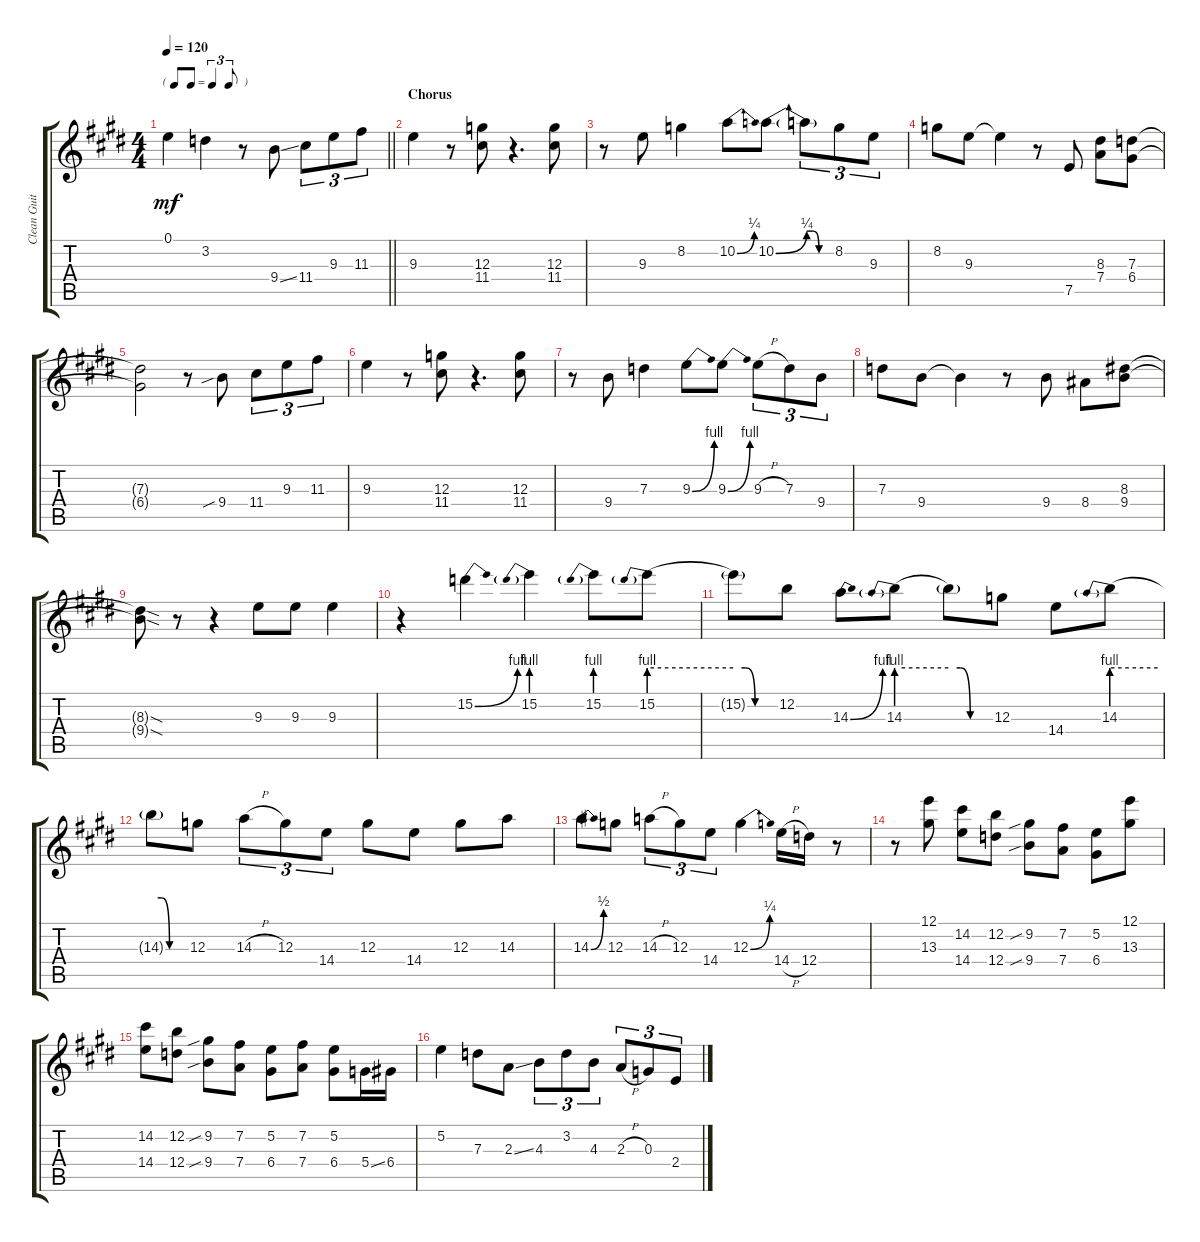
\track ("Clean Guitar" "Clean Guit") {instrument electricguitarclean}
\staff {score tabs}
\tuning (E4 B3 G3 D3 A2 E2) {hide}
\ts (4 4)
\tf triplet8th
\tempo 120
\clef g2
\barLineRight lightlight
\ks e
0.1.4{dy mf} 3.2.4 r.8 9.4{ss}.8 11.4.8{tu (3 2)} 9.3.8{tu (3 2)} 11.3.8{tu (3 2)} |
\section ("" "Chorus")
9.3.4 r.8 (12.3 11.4).8 r.4{d} (12.3 11.4).8 |
r.8 9.3.8 8.2.4 10.2{be (bend 0 0 60 1)}.8 10.2{be (bend 0 0 60 1)}.8 10.2{be (custom 0 1 15 1 30 0 60 0) t}.8{tu (3 2)} 8.2.8{tu (3 2)} 9.3.8{tu (3 2)} |
8.2.8 9.3.8 9.3{t}.4 r.8 7.5.8 (8.3 7.4).8 (7.3 6.4).8 |
(7.3{t} 6.4{t}).2 r.8 9.4{sib}.8 11.4.8{tu (3 2)} 9.3.8{tu (3 2)} 11.3.8{tu (3 2)} |
9.3.4 r.8 (12.3 11.4).8 r.4{d} (12.3 11.4).8 |
r.8 9.4.8 7.3.4 9.3{be (bend 0 0 60 4)}.8 9.3{be (bend 0 0 60 4)}.8 9.3{h}.8{tu (3 2)} 7.3.8{tu (3 2)} 9.4.8{tu (3 2)} |
7.3.8 9.4.8 9.4{t}.4 r.8 9.4.8 8.4.8 (8.3 9.4).8 |
(8.3{sod t} 9.4{sod t}).8 r.8 r.4 9.3.8 9.3.8 9.3.4 |
r.4 15.2{be (bend 0 0 60 4)}.4 15.2{be (prebend 0 4 60 4)}.4 15.2{be (prebend 0 4 60 4)}.8 15.2{be (prebend 0 4 60 4)}.8 |
15.2{be (custom 0 4 15 4 30 0 60 0) t}.8 12.2.8 14.3{be (bend 0 0 60 4)}.8 14.3{be (prebend 0 4 60 4)}.8 14.3{be (custom 0 4 15 4 30 0 60 0) t}.8 12.3.8 14.4.8 14.3{be (prebend 0 4 60 4)}.8 |
14.3{be (custom 0 4 15 4 30 0 60 0) t}.8 12.3.8 14.3{h}.8{tu (3 2)} 12.3.8{tu (3 2)} 14.4.8{tu (3 2)} 12.3.8 14.4.8 12.3.8 14.3.8 |
14.3{be (bend 0 0 60 2)}.8 12.3.8 14.3{h}.8{tu (3 2)} 12.3.8{tu (3 2)} 14.4.8{tu (3 2)} 12.3{be (bend 0 0 60 1)}.4 14.4{h}.16 12.4.16 r.8 |
r.8 (12.1 13.3).8 (14.2 14.4).8 (12.2 12.4).8 (9.2{sib} 9.4{sib}).8 (7.2 7.4).8 (5.2 6.4).8 (12.1 13.3).8 |
(14.2 14.4).8 (12.2 12.4).8 (9.2{sib} 9.4{sib}).8 (7.2 7.4).8 (5.2 6.4).8 (7.2 7.4).8 (5.2 6.4).8 5.4{ss}.16 6.4.16 |
5.2.4 7.3.8 2.3{ss}.8 4.3.8{tu (3 2)} 3.2.8{tu (3 2)} 4.3.8{tu (3 2)} 2.3{h}.8{tu (3 2)} 0.3.8{tu (3 2)} 2.4.8{tu (3 2)}
